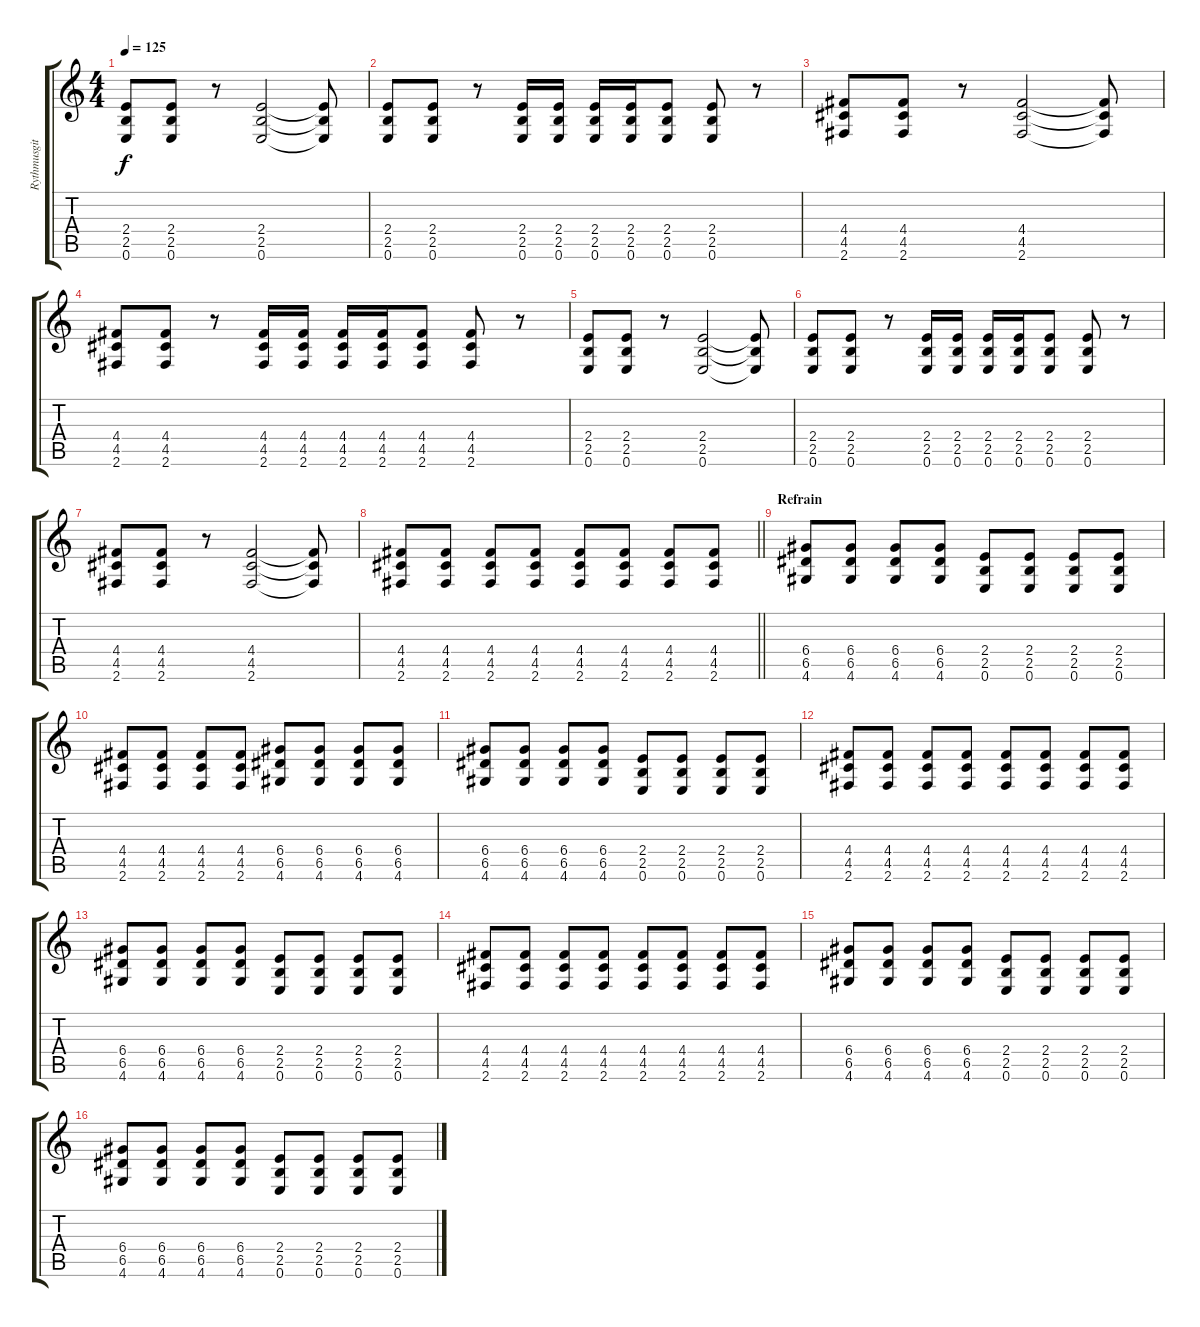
\track ("Rythmusgitarre" "Rythmusgit") {instrument distortionguitar}
\staff {score tabs}
\tuning (E4 B3 G3 D3 A2 E2) {hide}
\ts (4 4)
\tempo 125
\clef g2
\ks c
(2.4 2.5 0.6).8{dy f} (2.4 2.5 0.6).8 r.8 (2.4 2.5 0.6).2 (2.4{t} 2.5{t} 0.6{t}).8 |
(2.4 2.5 0.6).8 (2.4 2.5 0.6).8 r.8 (2.4 2.5 0.6).16 (2.4 2.5 0.6).16 (2.4 2.5 0.6).16 (2.4 2.5 0.6).16 (2.4 2.5 0.6).8 (2.4 2.5 0.6).8 r.8 |
(4.4 4.5 2.6).8 (4.4 4.5 2.6).8 r.8 (4.4 4.5 2.6).2 (4.4{t} 4.5{t} 2.6{t}).8 |
(4.4 4.5 2.6).8 (4.4 4.5 2.6).8 r.8 (4.4 4.5 2.6).16 (4.4 4.5 2.6).16 (4.4 4.5 2.6).16 (4.4 4.5 2.6).16 (4.4 4.5 2.6).8 (4.4 4.5 2.6).8 r.8 |
(2.4 2.5 0.6).8 (2.4 2.5 0.6).8 r.8 (2.4 2.5 0.6).2 (2.4{t} 2.5{t} 0.6{t}).8 |
(2.4 2.5 0.6).8 (2.4 2.5 0.6).8 r.8 (2.4 2.5 0.6).16 (2.4 2.5 0.6).16 (2.4 2.5 0.6).16 (2.4 2.5 0.6).16 (2.4 2.5 0.6).8 (2.4 2.5 0.6).8 r.8 |
(4.4 4.5 2.6).8 (4.4 4.5 2.6).8 r.8 (4.4 4.5 2.6).2 (4.4{t} 4.5{t} 2.6{t}).8 |
\barLineRight lightlight
(4.4 4.5 2.6).8 (4.4 4.5 2.6).8 (4.4 4.5 2.6).8 (4.4 4.5 2.6).8 (4.4 4.5 2.6).8 (4.4 4.5 2.6).8 (4.4 4.5 2.6).8 (4.4 4.5 2.6).8 |
\section ("" "Refrain")
(6.4 6.5 4.6).8 (6.4 6.5 4.6).8 (6.4 6.5 4.6).8 (6.4 6.5 4.6).8 (2.4 2.5 0.6).8 (2.4 2.5 0.6).8 (2.4 2.5 0.6).8 (2.4 2.5 0.6).8 |
(4.4 4.5 2.6).8 (4.4 4.5 2.6).8 (4.4 4.5 2.6).8 (4.4 4.5 2.6).8 (6.4 6.5 4.6).8 (6.4 6.5 4.6).8 (6.4 6.5 4.6).8 (6.4 6.5 4.6).8 |
(6.4 6.5 4.6).8 (6.4 6.5 4.6).8 (6.4 6.5 4.6).8 (6.4 6.5 4.6).8 (2.4 2.5 0.6).8 (2.4 2.5 0.6).8 (2.4 2.5 0.6).8 (2.4 2.5 0.6).8 |
(4.4 4.5 2.6).8 (4.4 4.5 2.6).8 (4.4 4.5 2.6).8 (4.4 4.5 2.6).8 (4.4 4.5 2.6).8 (4.4 4.5 2.6).8 (4.4 4.5 2.6).8 (4.4 4.5 2.6).8 |
(6.4 6.5 4.6).8 (6.4 6.5 4.6).8 (6.4 6.5 4.6).8 (6.4 6.5 4.6).8 (2.4 2.5 0.6).8 (2.4 2.5 0.6).8 (2.4 2.5 0.6).8 (2.4 2.5 0.6).8 |
(4.4 4.5 2.6).8 (4.4 4.5 2.6).8 (4.4 4.5 2.6).8 (4.4 4.5 2.6).8 (4.4 4.5 2.6).8 (4.4 4.5 2.6).8 (4.4 4.5 2.6).8 (4.4 4.5 2.6).8 |
(6.4 6.5 4.6).8 (6.4 6.5 4.6).8 (6.4 6.5 4.6).8 (6.4 6.5 4.6).8 (2.4 2.5 0.6).8 (2.4 2.5 0.6).8 (2.4 2.5 0.6).8 (2.4 2.5 0.6).8 |
(6.4 6.5 4.6).8 (6.4 6.5 4.6).8 (6.4 6.5 4.6).8 (6.4 6.5 4.6).8 (2.4 2.5 0.6).8 (2.4 2.5 0.6).8 (2.4 2.5 0.6).8 (2.4 2.5 0.6).8
